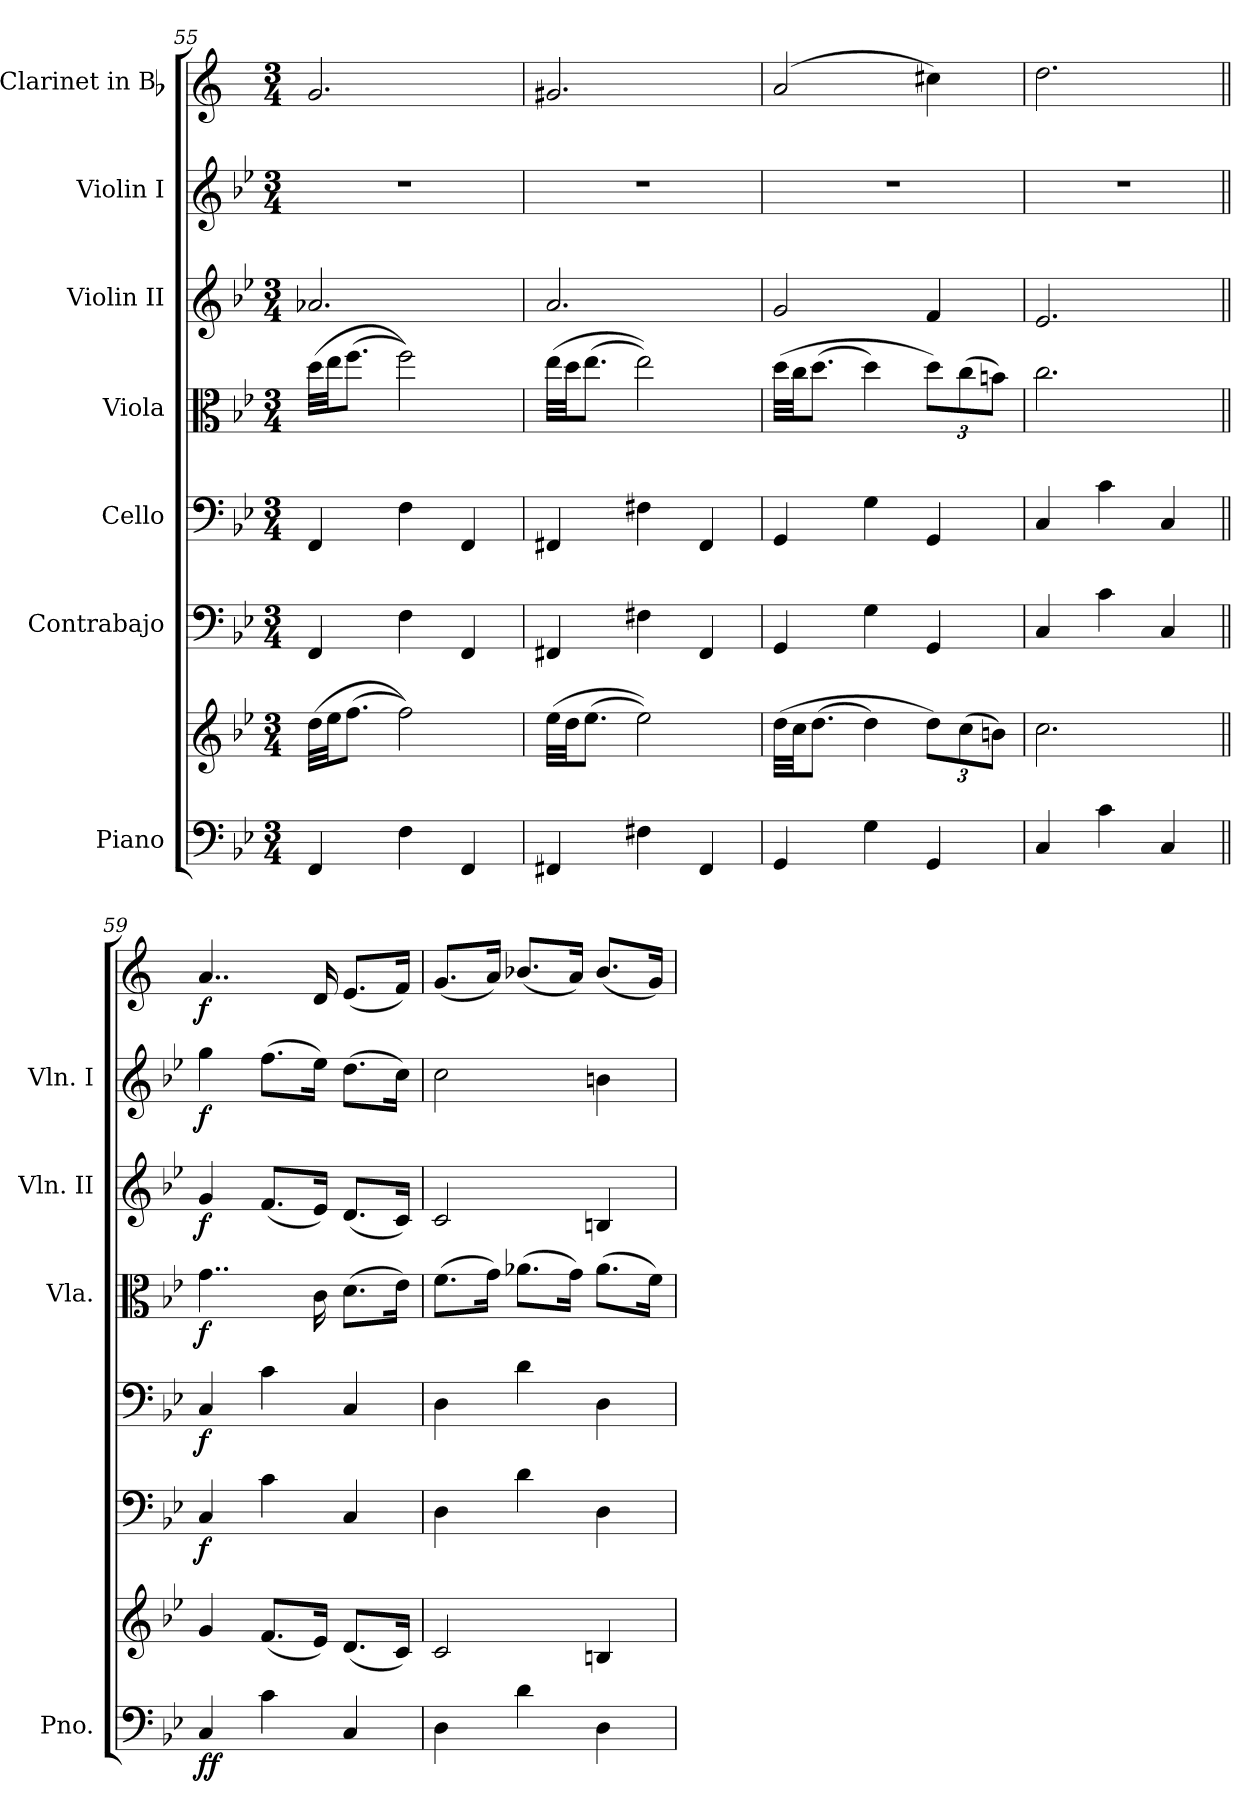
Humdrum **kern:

**kern	**kern	**dynam	**kern	**dynam	**kern	**dynam	**kern	**dynam	**kern	**dynam	**kern	**dynam	**kern	**dynam
*part7	*part7	*part7	*part6	*part6	*part5	*part5	*part4	*part4	*part3	*part3	*part2	*part2	*part1	*part1
*staff8	*staff7	*staff7/8	*staff6	*staff6	*staff5	*staff5	*staff4	*staff4	*staff3	*staff3	*staff2	*staff2	*staff1	*staff1
*I"Piano	*	*	*I"Contrabajo	*	*I"Cello	*	*I"Viola	*	*I"Violin II	*	*I"Violin I	*	*I"Clarinet in Bb	*
*I'Pno.	*	*	*	*	*	*	*I'Vla.	*	*I'Vln. II	*	*I'Vln. I	*	*	*
*clefF4	*clefG2	*	*clefF4	*	*clefF4	*	*clefC3	*	*clefG2	*	*clefG2	*	*clefG2	*
*	*	*	*ITrd7c12	*	*	*	*	*	*	*	*	*	*ITrd1c2	*
*k[b-e-]	*k[b-e-]	*	*k[b-e-]	*	*k[b-e-]	*	*k[b-e-]	*	*k[b-e-]	*	*k[b-e-]	*	*k[b-e-]	*
*M3/4	*M3/4	*	*M3/4	*	*M3/4	*	*M3/4	*	*M3/4	*	*M3/4	*	*M3/4	*
=55	=55	=55	=55	=55	=55	=55	=55	=55	=55	=55	=55	=55	=55	=55
4FF/	(>32dd\LLL	.	4FFF/	.	4FF/	.	(>32dd\LLL	.	2.a-X/	.	2.r	.	2.f/	.
.	32ee-\JJ	.	.	.	.	.	32ee-\JJ	.	.	.	.	.	.	.
.	(>8.ff\J	.	.	.	.	.	(>8.ff\J	.	.	.	.	.	.	.
4F\	2ff\))	.	4FF\	.	4F\	.	2ff\))	.	.	.	.	.	.	.
4FF/	.	.	4FFF/	.	4FF/	.	.	.	.	.	.	.	.	.
=56	=56	=56	=56	=56	=56	=56	=56	=56	=56	=56	=56	=56	=56	=56
4FF#X/	(>32ee-\LLL	.	4FFF#X/	.	4FF#X/	.	(>32ee-\LLL	.	2.a/	.	2.r	.	2.f#X/	.
.	32dd\JJ	.	.	.	.	.	32dd\JJ	.	.	.	.	.	.	.
.	(>8.ee-\J	.	.	.	.	.	(>8.ee-\J	.	.	.	.	.	.	.
4F#X\	2ee-\))	.	4FF#X\	.	4F#X\	.	2ee-\))	.	.	.	.	.	.	.
4FF#/	.	.	4FFF#/	.	4FF#/	.	.	.	.	.	.	.	.	.
=57	=57	=57	=57	=57	=57	=57	=57	=57	=57	=57	=57	=57	=57	=57
4GG/	(>32dd\LLL	.	4GGG/	.	4GG/	.	(>32dd\LLL	.	2g/	.	2.r	.	(>2g/	.
.	32cc\JJ	.	.	.	.	.	32cc\JJ	.	.	.	.	.	.	.
.	(>8.dd\J	.	.	.	.	.	(>8.dd\J	.	.	.	.	.	.	.
4G\	4dd\)	.	4GG\	.	4G\	.	4dd\)	.	.	.	.	.	.	.
*	*Xbrackettup	*	*	*	*	*	*Xbrackettup	*	*	*	*	*	*	*
4GG/	12dd\L)	.	4GGG/	.	4GG/	.	12dd\L)	.	4f/	.	.	.	4bn\)	.
.	(>12cc\	.	.	.	.	.	(>12cc\	.	.	.	.	.	.	.
.	12bn\J)	.	.	.	.	.	12bn\J)	.	.	.	.	.	.	.
=58	=58	=58	=58	=58	=58	=58	=58	=58	=58	=58	=58	=58	=58	=58
4C/	2.cc\	.	4CC/	.	4C/	.	2.cc\	.	2.e-/	.	2.r	.	2.cc\	.
4c\	.	.	4C\	.	4c\	.	.	.	.	.	.	.	.	.
4C/	.	.	4CC/	.	4C/	.	.	.	.	.	.	.	.	.
!!LO:LB:g=z
=59||	=59||	=59||	=59||	=59||	=59||	=59||	=59||	=59||	=59||	=59||	=59||	=59||	=59||	=59||
!	!	!LO:DY:b=2	!	!	!	!	!	!	!	!	!	!	!	!
!	!	!LO:DY:n=1:b	!	!LO:DY:b	!	!LO:DY:b	!	!LO:DY:b	!	!LO:DY:b	!	!LO:DY:b	!	!LO:DY:b
4C/	4g/	f f	4CC/	f	4C/	f	4..g\	f	4g/	f	4gg\	f	4..g/	f
4c\	(8.f/L	.	4C\	.	4c\	.	.	.	(8.f/L	.	(>8.ff\L	.	.	.
.	16e-/Jk)	.	.	.	.	.	16c\	.	16e-/Jk)	.	16ee-\Jk)	.	16c/	.
4C/	(8.d/L	.	4CC/	.	4C/	.	(>8.d\L	.	(8.d/L	.	(>8.dd\L	.	(8.d/L	.
.	16c/Jk)	.	.	.	.	.	16e-\Jk)	.	16c/Jk)	.	16cc\Jk)	.	16e-/Jk)	.
=60	=60	=60	=60	=60	=60	=60	=60	=60	=60	=60	=60	=60	=60	=60
4D\	2c/	.	4DD\	.	4D\	.	(>8.f\L	.	2c/	.	2cc\	.	(8.f/L	.
.	.	.	.	.	.	.	16g\Jk)	.	.	.	.	.	16g/Jk)	.
4d\	.	.	4D\	.	4d\	.	(>8.a-X\L	.	.	.	.	.	(8.a-X/L	.
.	.	.	.	.	.	.	16g\Jk)	.	.	.	.	.	16g/Jk)	.
4D\	4Bn/	.	4DD\	.	4D\	.	(>8.a-\L	.	4Bn/	.	4bn\	.	(8.a-/L	.
.	.	.	.	.	.	.	16f\Jk)	.	.	.	.	.	16f/Jk)	.
=	=	=	=	=	=	=	=	=	=	=	=	=	=	=
*-	*-	*-	*-	*-	*-	*-	*-	*-	*-	*-	*-	*-	*-	*-
